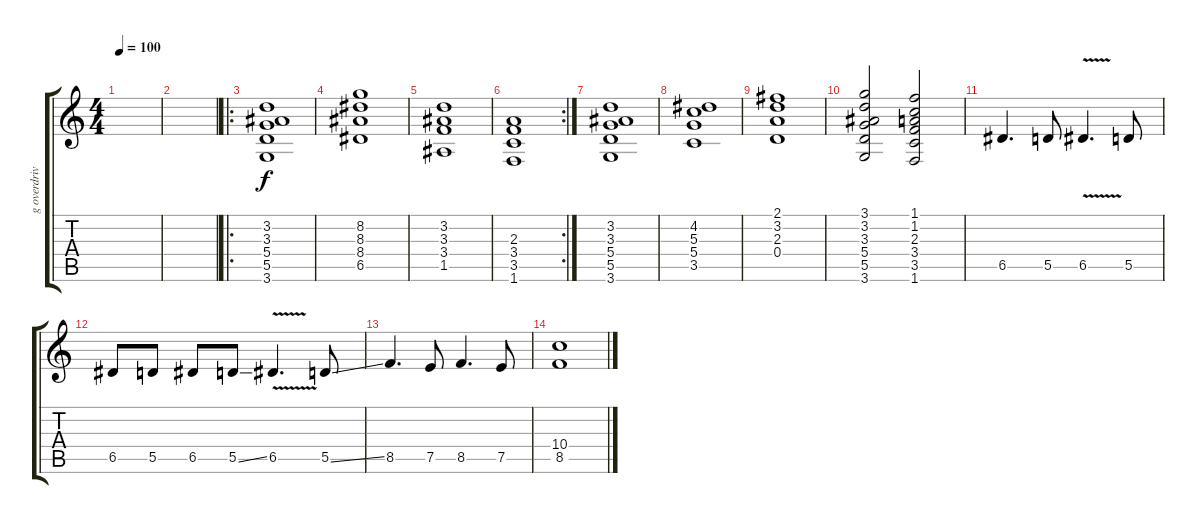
\track ("g overdrive" "g overdriv") {instrument distortionguitar}
\staff {score tabs}
\tuning (E4 B3 G3 D3 A2 E2) {hide}
\ts (4 4)
\tempo 100
\clef g2
\ks c
|
|
\ro
(3.2 3.3 5.4 5.5 3.6).1 |
(8.2 8.3 8.4 6.5).1 |
(3.2 3.3 3.4 1.5).1 |
\rc 2
(2.3 3.4 3.5 1.6).1 |
(3.2 3.3 5.4 5.5 3.6).1 |
(4.2 5.3 5.4 3.5).1 |
(2.1 3.2 2.3 0.4).1 |
(3.1 3.2 3.3 5.4 5.5 3.6).2 (1.1 1.2 2.3 3.4 3.5 1.6).2 |
6.5.4{d} 5.5.8 6.5{v}.4{d} 5.5.8 |
6.5.8 5.5.8 6.5.8 5.5{ss}.8 6.5{v}.4{d} 5.5{ss}.8 |
8.5.4{d} 7.5.8 8.5.4{d} 7.5.8 |
(10.4 8.5).1
